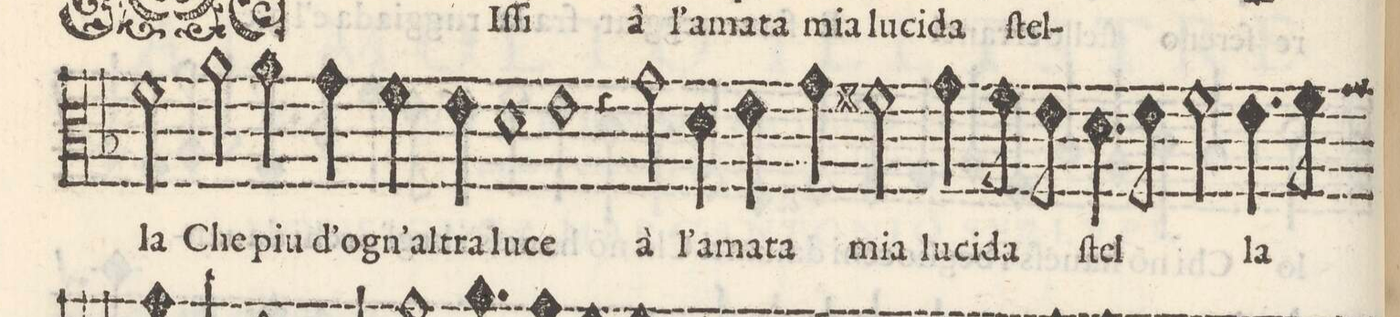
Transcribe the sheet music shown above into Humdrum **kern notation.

**kern	**text
*I"ALTO	*
*clefC3	*
*k[b-]	*
*met(C)	*
*M2/1	*
=4-	=4-
2f\	-la
2a\	Che
4a\	piu
4g\	d'ogn'
4f\	al-
4e\	-tra
=5-	=5-
1d	lu-
1e	-ce
=6-	=6-
4r	.
2g\	à
4d\	l'a-
4e\	-ma-
4g\	-ta
2f#X\	mia
=7-	=7-
4g\	lu-
8fny\	-ci-
8e\	-da
4.d\	ſtel-
8e\	.
2f\	.
4.e\	-la
8f\	.
*custos:g	*
*-	*-
